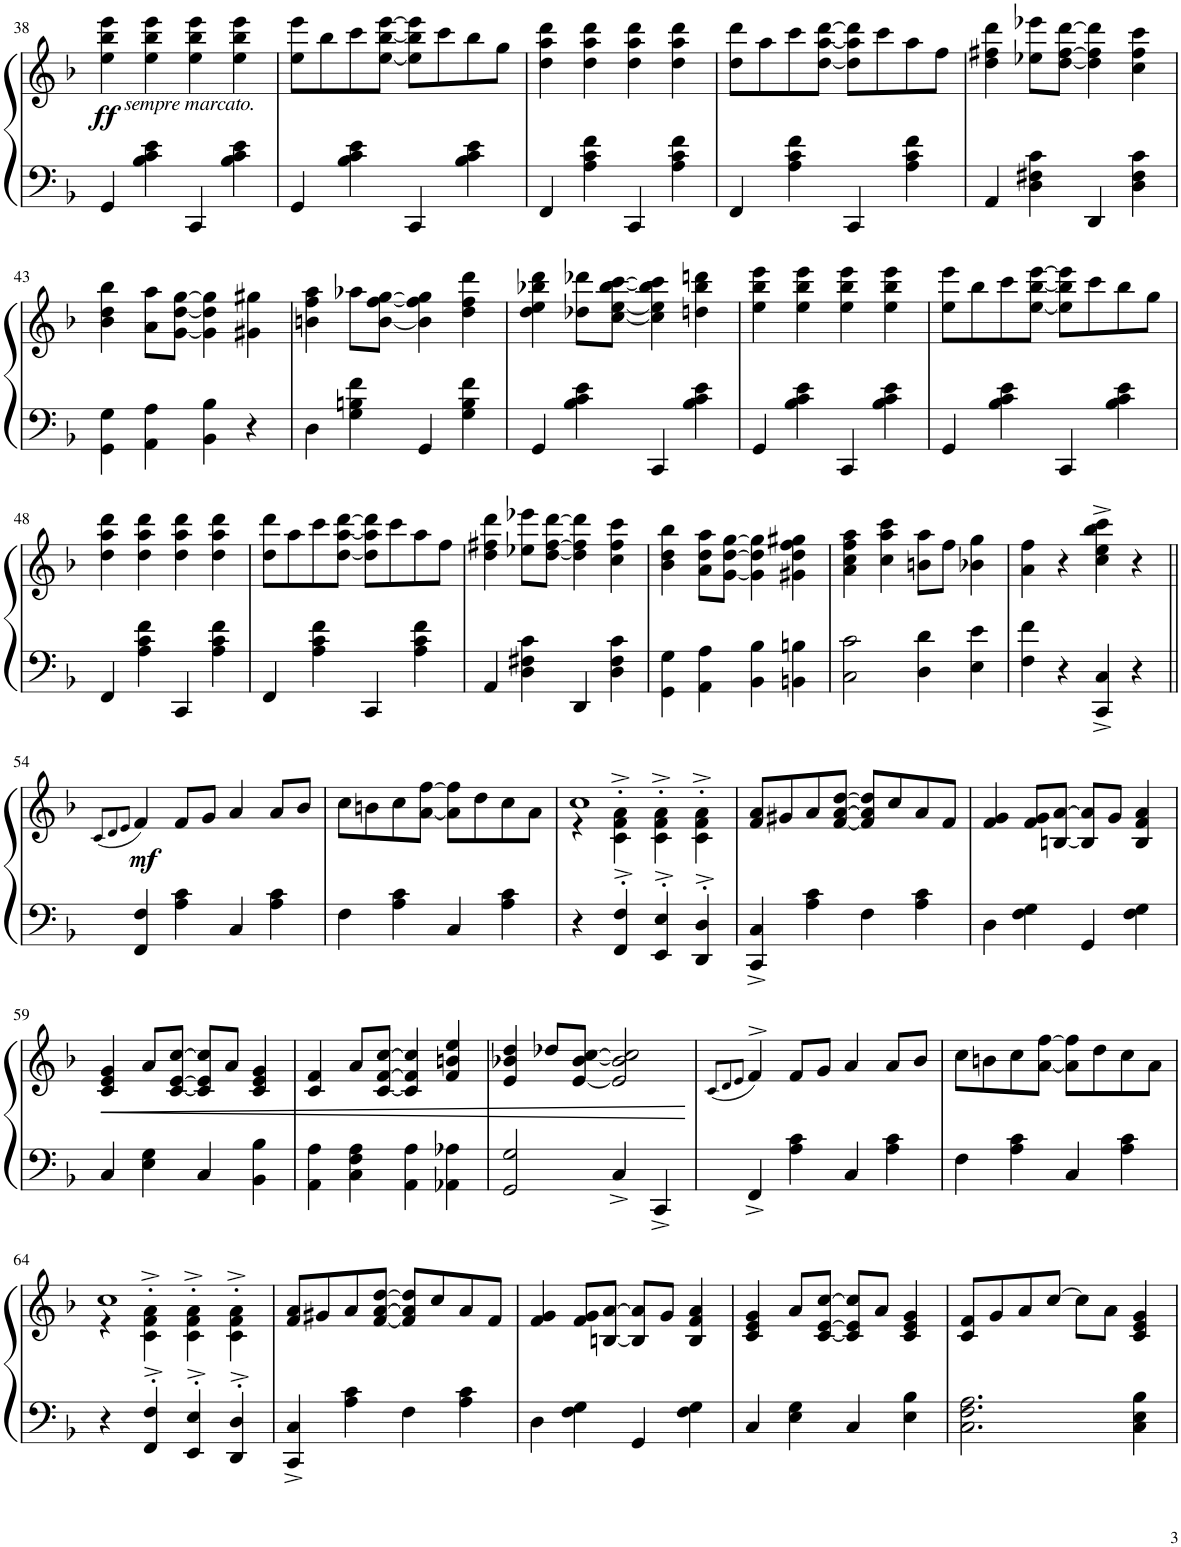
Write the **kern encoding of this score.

**kern	**kern	**dynam
*part1	*part1	*part1
*staff2	*staff1	*staff1/2
*I"Piano	*	*
*I'Pno.	*	*
!!LO:PB:g=z
*clefF4	*clefG2	*
*k[b-]	*k[b-]	*
*M4/4	*M4/4	*
*met(c)	*met(c)	*
=38	=38	=38
!	!	!LO:DY:b
4GG/	4ee\ 4bb-\ 4eee\	ff
!LO:TX:a:i:t=sempre marcato.	!	!
4B-\ 4c\ 4e\	4ee\ 4bb-\ 4eee\	.
4CC/	4ee\ 4bb-\ 4eee\	.
4B-\ 4c\ 4e\	4ee\ 4bb-\ 4eee\	.
=39	=39	=39
4GG/	8ee\ 8eee\L	.
.	8bb-\	.
4B-\ 4c\ 4e\	8ccc\	.
.	[8ee\ [<8bb-\ [8eee\J	.
4CC/	8ee\] 8bb-\] 8eee\]L	.
.	8ccc\	.
4B-\ 4c\ 4e\	8bb-\	.
.	8gg\J	.
=40	=40	=40
4FF/	4dd\ 4aa\ 4ddd\	.
4A\ 4c\ 4f\	4dd\ 4aa\ 4ddd\	.
4CC/	4dd\ 4aa\ 4ddd\	.
4A\ 4c\ 4f\	4dd\ 4aa\ 4ddd\	.
=41	=41	=41
4FF/	8dd\ 8ddd\L	.
.	8aa\	.
4A\ 4c\ 4f\	8ccc\	.
.	[8dd\ [<8aa\ [8ddd\J	.
4CC/	8dd\] 8aa\] 8ddd\]L	.
.	8ccc\	.
4A\ 4c\ 4f\	8aa\	.
.	8ff\J	.
=42	=42	=42
4AA/	4dd\ 4ff#X\ 4ddd\	.
4D\ 4F#X\ 4c\	8ee-X\ 8eee-X\L	.
.	[8dd\ [>8ff#\ [8ddd\J	.
4DD/	4dd\] 4ff#\] 4ddd\]	.
4D\ 4F#\ 4c\	4cc\ 4ff#\ 4ccc\	.
!!LO:LB:g=z
=43	=43	=43
4GG\ 4G\	4b-\ 4dd\ 4bb-\	.
4AA\ 4A\	8a\ 8aa\L	.
.	[8g\ [<8dd\ [8gg\J	.
4BB-\ 4B-\	4g\] 4dd\] 4gg\]	.
4r	4g#X\ 4gg#X\	.
=44	=44	=44
4D\	4bn\ 4ff\ 4aa\	.
4G\ 4Bn\ 4f\	8aa-X\L	.
.	[8b\ [8ff\ [8gg\J	.
4GG/	4b\] 4ff\] 4gg\]	.
4G\ 4B\ 4f\	4dd\ 4ff\ 4ddd\	.
=45	=45	=45
4GG/	4dd\ 4ee\ 4bb-X\ 4ddd\	.
4B-\ 4c\ 4e\	8dd-X\ 8ddd-X\L	.
.	[8cc\ [<8ee\ [8bb-\ [8ccc\J	.
4CC/	4cc\] 4ee\] 4bb-\] 4ccc\]	.
4B-\ 4c\ 4e\	4ddn\ 4bb-\ 4dddn\	.
=46	=46	=46
4GG/	4ee\ 4bb-\ 4eee\	.
4B-\ 4c\ 4e\	4ee\ 4bb-\ 4eee\	.
4CC/	4ee\ 4bb-\ 4eee\	.
4B-\ 4c\ 4e\	4ee\ 4bb-\ 4eee\	.
=47	=47	=47
4GG/	8ee\ 8eee\L	.
.	8bb-\	.
4B-\ 4c\ 4e\	8ccc\	.
.	[8ee\ [<8bb-\ [8eee\J	.
4CC/	8ee\] 8bb-\] 8eee\]L	.
.	8ccc\	.
4B-\ 4c\ 4e\	8bb-\	.
.	8gg\J	.
!!LO:LB:g=z
=48	=48	=48
4FF/	4dd\ 4aa\ 4ddd\	.
4A\ 4c\ 4f\	4dd\ 4aa\ 4ddd\	.
4CC/	4dd\ 4aa\ 4ddd\	.
4A\ 4c\ 4f\	4dd\ 4aa\ 4ddd\	.
=49	=49	=49
4FF/	8dd\ 8ddd\L	.
.	8aa\	.
4A\ 4c\ 4f\	8ccc\	.
.	[8dd\ [<8aa\ [8ddd\J	.
4CC/	8dd\] 8aa\] 8ddd\]L	.
.	8ccc\	.
4A\ 4c\ 4f\	8aa\	.
.	8ff\J	.
=50	=50	=50
4AA/	4dd\ 4ff#X\ 4ddd\	.
4D\ 4F#X\ 4c\	8ee-X\ 8eee-X\L	.
.	[8dd\ [>8ff#\ [8ddd\J	.
4DD/	4dd\] 4ff#\] 4ddd\]	.
4D\ 4F#\ 4c\	4cc\ 4ff#\ 4ccc\	.
=51	=51	=51
4GG\ 4G\	4b-\ 4dd\ 4bb-\	.
4AA\ 4A\	8a\ 8dd\ 8aa\L	.
.	[8g\ [>8dd\ [8gg\J	.
4BB-\ 4B-\	4g\] 4dd\] 4gg\]	.
4BBn\ 4Bn\	4g#X\ 4dd\ 4ff\ 4gg#X\	.
=52	=52	=52
2C\ 2c\	4a\ 4cc\ 4ff\ 4aa\	.
.	4cc\ 4aa\ 4ccc\	.
4D\ 4d\	8bn\ 8aa\L	.
.	8ff\J	.
4E\ 4e\	4b-X\ 4gg\	.
=53	=53	=53
4F\ 4f\	4a\ 4ff\	.
4r	4r	.
4CC/^ 4C/^	4cc\^ 4ee\^ 4bb-\^ 4ccc\^	.
4r	4r	.
!!LO:LB:g=z
=54||	=54||	=54||
.	(8qc/L	.
.	8qd/	.
.	8qe/J	.
!	!	!LO:DY:b
4FF/ 4F/	4f/)	mf
4A\ 4c\	8f/L	.
.	8g/J	.
4C/	4a/	.
4A\ 4c\	8a/L	.
.	8b-/J	.
=55	=55	=55
4F\	8cc\L	.
.	8bn\	.
4A\ 4c\	8cc\	.
.	[8a\ [8ff\J	.
4C/	8a\] 8ff\]L	.
.	8dd\	.
4A\ 4c\	8cc\	.
.	8a\J	.
=56	=56	=56
*	*^	*
4r	1cc	4r	.
4FF/'>^> 4F/'>^>	.	4c\'>^> 4f\'>^> 4a\'>^>	.
4EE/'>^> 4E/'>^>	.	4c\'>^> 4f\'>^> 4a\'>^>	.
4DD/'>^> 4D/'>^>	.	4c\'>^> 4f\'>^> 4a\'>^>	.
*	*v	*v	*
=57	=57	=57
4CC/^ 4C/^	8f/ 8a/L	.
.	8g#X/	.
4A\ 4c\	8a/	.
.	[8f/ [>8a/ [8dd/J	.
4F\	8f/] 8a/] 8dd/]L	.
.	8cc/	.
4A\ 4c\	8a/	.
.	8f/J	.
=58	=58	=58
4D\	4f/ 4g/	.
4F\ 4G\	8f/ 8g/L	.
.	[8Bn/ [8a/J	.
4GG/	8B/] 8a/]L	.
.	8g/J	.
4F\ 4G\	4B/ 4f/ 4a/	.
!!LO:LB:g=z
=59	=59	=59
!	!	!LO:HP:b
4C/	4c/ 4e/ 4g/	<
4E\ 4G\	8a/L	.
.	[8c/ [>8e/ [8cc/J	.
4C/	8c/] 8e/] 8cc/]L	.
.	8a/J	.
4BB-\ 4B-\	4c/ 4e/ 4g/	.
=60	=60	=60
4AA\ 4A\	4c/ 4f/	.
4C\ 4F\ 4A\	8a/L	.
.	[8c/ [>8f/ [8cc/J	.
4AA\ 4A\	4c/] 4f/] 4cc/]	.
4AA-X\ 4A-X\	4f/ 4bn/ 4ee/	.
=61	=61	=61
2GG/ 2G/	4e/ 4b-X/ 4dd/	.
.	8dd-X/L	.
.	[8e/ [8b-/ [8cc/J	.
4C^/	2e/] 2b-/] 2cc/]	.
4CC^/	.	.
.	.	[
=62	=62	=62
.	(8qc/L	.
.	8qd/	.
.	8qe/J	.
4FF^/	4f^>/)	.
4A\ 4c\	8f/L	.
.	8g/J	.
4C/	4a/	.
4A\ 4c\	8a/L	.
.	8b-/J	.
=63	=63	=63
4F\	8cc\L	.
.	8bn\	.
4A\ 4c\	8cc\	.
.	[8a\ [8ff\J	.
4C/	8a\] 8ff\]L	.
.	8dd\	.
4A\ 4c\	8cc\	.
.	8a\J	.
!!LO:LB:g=z
=64	=64	=64
*	*^	*
4r	1cc	4r	.
4FF/'>^> 4F/'>^>	.	4c\'>^> 4f\'>^> 4a\'>^>	.
4EE/'>^> 4E/'>^>	.	4c\'>^> 4f\'>^> 4a\'>^>	.
4DD/'>^> 4D/'>^>	.	4c\'>^> 4f\'>^> 4a\'>^>	.
*	*v	*v	*
=65	=65	=65
4CC/^ 4C/^	8f/ 8a/L	.
.	8g#X/	.
4A\ 4c\	8a/	.
.	[8f/ [>8a/ [8dd/J	.
4F\	8f/] 8a/] 8dd/]L	.
.	8cc/	.
4A\ 4c\	8a/	.
.	8f/J	.
=66	=66	=66
4D\	4f/ 4g/	.
4F\ 4G\	8f/ 8g/L	.
.	[8Bn/ [8a/J	.
4GG/	8B/] 8a/]L	.
.	8g/J	.
4F\ 4G\	4B/ 4f/ 4a/	.
=67	=67	=67
4C/	4c/ 4e/ 4g/	.
4E\ 4G\	8a/L	.
.	[8c/ [>8e/ [8cc/J	.
4C/	8c/] 8e/] 8cc/]L	.
.	8a/J	.
4E\ 4B-\	4c/ 4e/ 4g/	.
=68	=68	=68
2.C\ 2.F\ 2.A\	8c/ 8f/L	.
.	8g/	.
.	8a/	.
.	[8cc/J	.
.	8cc\L]	.
.	8a\J	.
4C\ 4E\ 4B-\	4c/ 4e/ 4g/	.
=	=	=
*-	*-	*-
